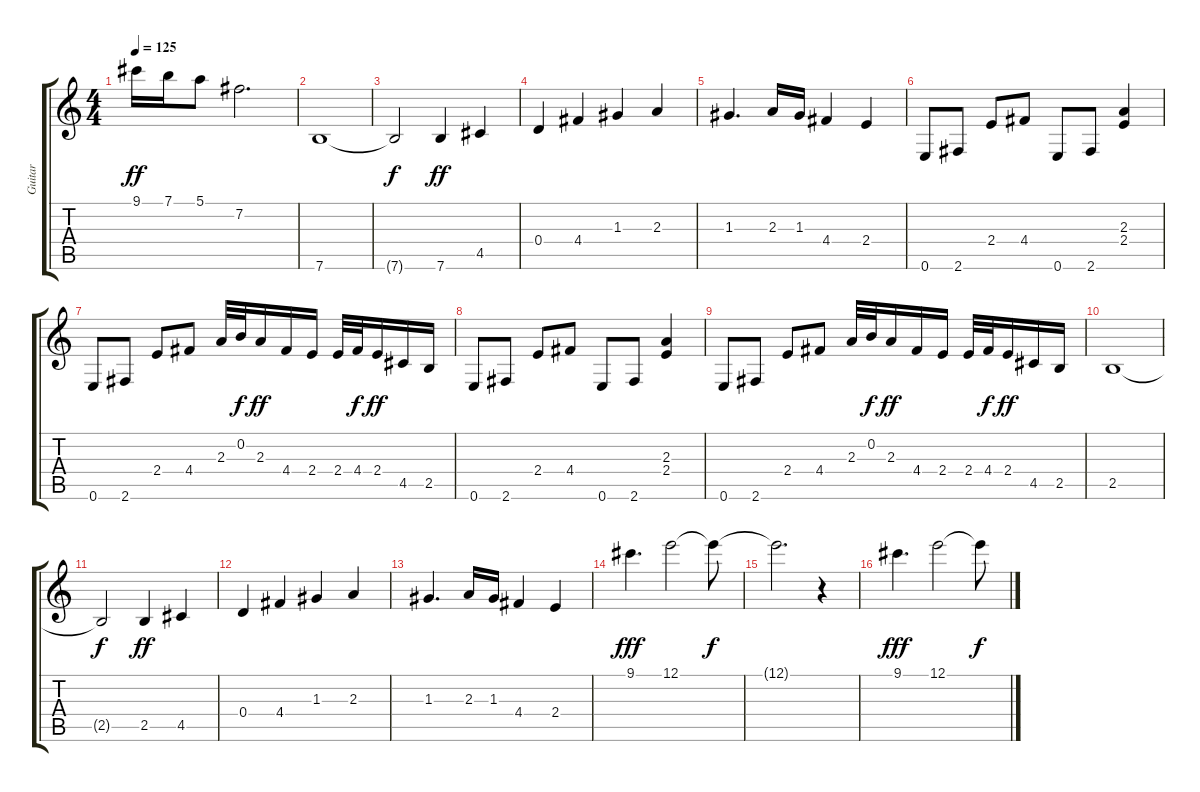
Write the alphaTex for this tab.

\track ("Guitar" "Guitar") {instrument overdrivenguitar}
\staff {score tabs}
\tuning (E4 B3 G3 D3 A2 E2) {hide}
\ts (4 4)
\tempo 125
\clef g2
\ks c
9.1.16{dy ff} 7.1.16 5.1.8 7.2.2{d} |
7.6.1 |
7.6{t}.2{dy f} 7.6.4{dy ff} 4.5.4 |
0.4.4 4.4.4 1.3.4 2.3.4 |
1.3.4{d} 2.3.16 1.3.16 4.4.4 2.4.4 |
0.6.8 2.6.8 2.4.8 4.4.8 0.6.8 2.6.8 (2.3 2.4).4 |
0.6.8 2.6.8 2.4.8 4.4.8 2.3.32 0.2.32{dy f} 2.3.16{dy ff} 4.4.16 2.4.16 2.4.32 4.4.32{dy f} 2.4.16{dy ff} 4.5.16 2.5.16 |
0.6.8 2.6.8 2.4.8 4.4.8 0.6.8 2.6.8 (2.3 2.4).4 |
0.6.8 2.6.8 2.4.8 4.4.8 2.3.32 0.2.32{dy f} 2.3.16{dy ff} 4.4.16 2.4.16 2.4.32 4.4.32{dy f} 2.4.16{dy ff} 4.5.16 2.5.16 |
2.5.1 |
2.5{t}.2{dy f} 2.5.4{dy ff} 4.5.4 |
0.4.4 4.4.4 1.3.4 2.3.4 |
1.3.4{d} 2.3.16 1.3.16 4.4.4 2.4.4 |
9.1.4{d dy fff} 12.1.2 12.1{t}.8{dy f} |
12.1{t}.2{d} r.4 |
9.1.4{d dy fff} 12.1.2 12.1{t}.8{dy f}
